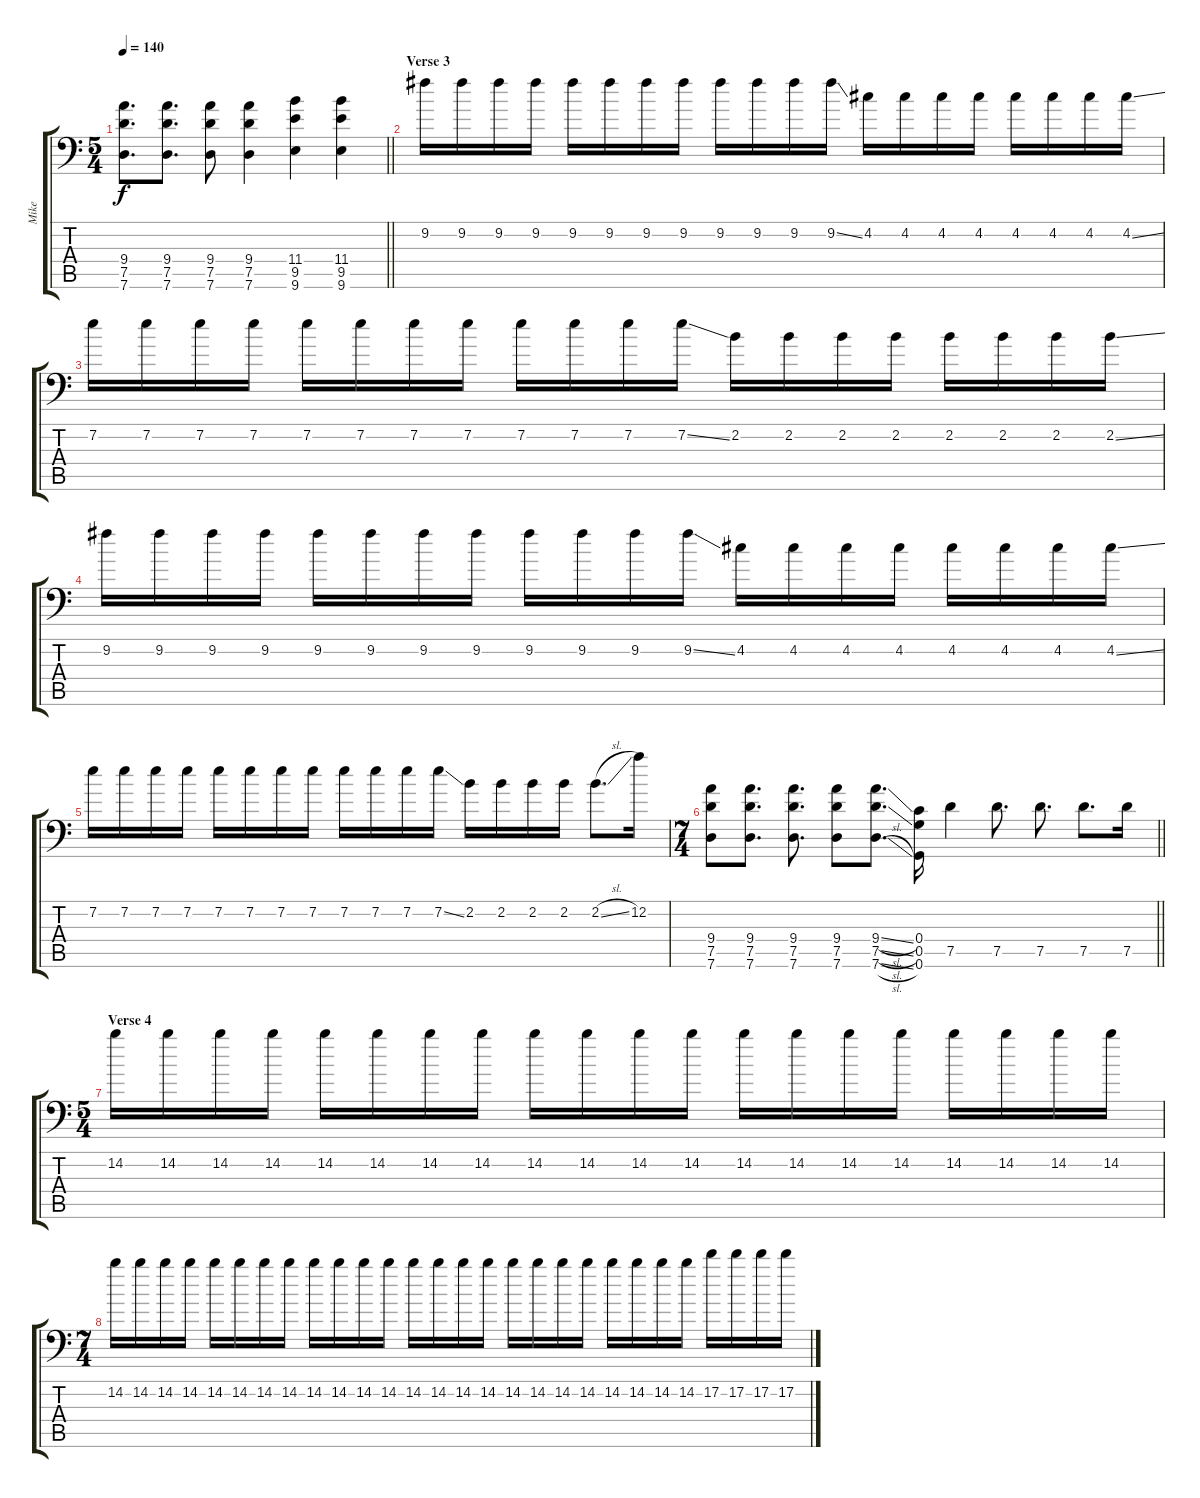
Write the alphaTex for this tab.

\track ("Mike" "Mike") {instrument overdrivenguitar}
\staff {score tabs}
\tuning (D4 A3 F3 C3 G2 G1) {hide}
\ts (5 4)
\tempo 140
\clef f4
\barLineRight lightlight
\ks c
(9.4 7.5 7.6).8{d dy f} (9.4 7.5 7.6).8{d} (9.4 7.5 7.6).8 (9.4 7.5 7.6).4 (11.4 9.5 9.6).4 (11.4 9.5 9.6).4 |
\section ("" "Verse 3")
9.2.16 9.2.16 9.2.16 9.2.16 9.2.16 9.2.16 9.2.16 9.2.16 9.2.16 9.2.16 9.2.16 9.2{ss}.16 4.2.16 4.2.16 4.2.16 4.2.16 4.2.16 4.2.16 4.2.16 4.2{ss}.16 |
7.2.16 7.2.16 7.2.16 7.2.16 7.2.16 7.2.16 7.2.16 7.2.16 7.2.16 7.2.16 7.2.16 7.2{ss}.16 2.2.16 2.2.16 2.2.16 2.2.16 2.2.16 2.2.16 2.2.16 2.2{ss}.16 |
9.2.16 9.2.16 9.2.16 9.2.16 9.2.16 9.2.16 9.2.16 9.2.16 9.2.16 9.2.16 9.2.16 9.2{ss}.16 4.2.16 4.2.16 4.2.16 4.2.16 4.2.16 4.2.16 4.2.16 4.2{ss}.16 |
7.2.16 7.2.16 7.2.16 7.2.16 7.2.16 7.2.16 7.2.16 7.2.16 7.2.16 7.2.16 7.2.16 7.2{ss}.16 2.2.16 2.2.16 2.2.16 2.2.16 2.2{sl}.8{d} 12.2.16 |
\ts (7 4)
\barLineRight lightlight
(9.4 7.5 7.6).8 (9.4 7.5 7.6).8{d} (9.4 7.5 7.6).8{d} (9.4 7.5 7.6).8 (9.4{sl} 7.5{sl} 7.6{sl}).8{d} (0.4 0.5 0.6).16 7.5.4 7.5.8{d} 7.5.8{d} 7.5.8{d} 7.5.16 |
\ts (5 4)
\section ("" "Verse 4")
14.2.16 14.2.16 14.2.16 14.2.16 14.2.16 14.2.16 14.2.16 14.2.16 14.2.16 14.2.16 14.2.16 14.2.16 14.2.16 14.2.16 14.2.16 14.2.16 14.2.16 14.2.16 14.2.16 14.2.16 |
\ts (7 4)
14.2.16 14.2.16 14.2.16 14.2.16 14.2.16 14.2.16 14.2.16 14.2.16 14.2.16 14.2.16 14.2.16 14.2.16 14.2.16 14.2.16 14.2.16 14.2.16 14.2.16 14.2.16 14.2.16 14.2.16 14.2.16 14.2.16 14.2.16 14.2.16 17.2.16 17.2.16 17.2.16 17.2.16
